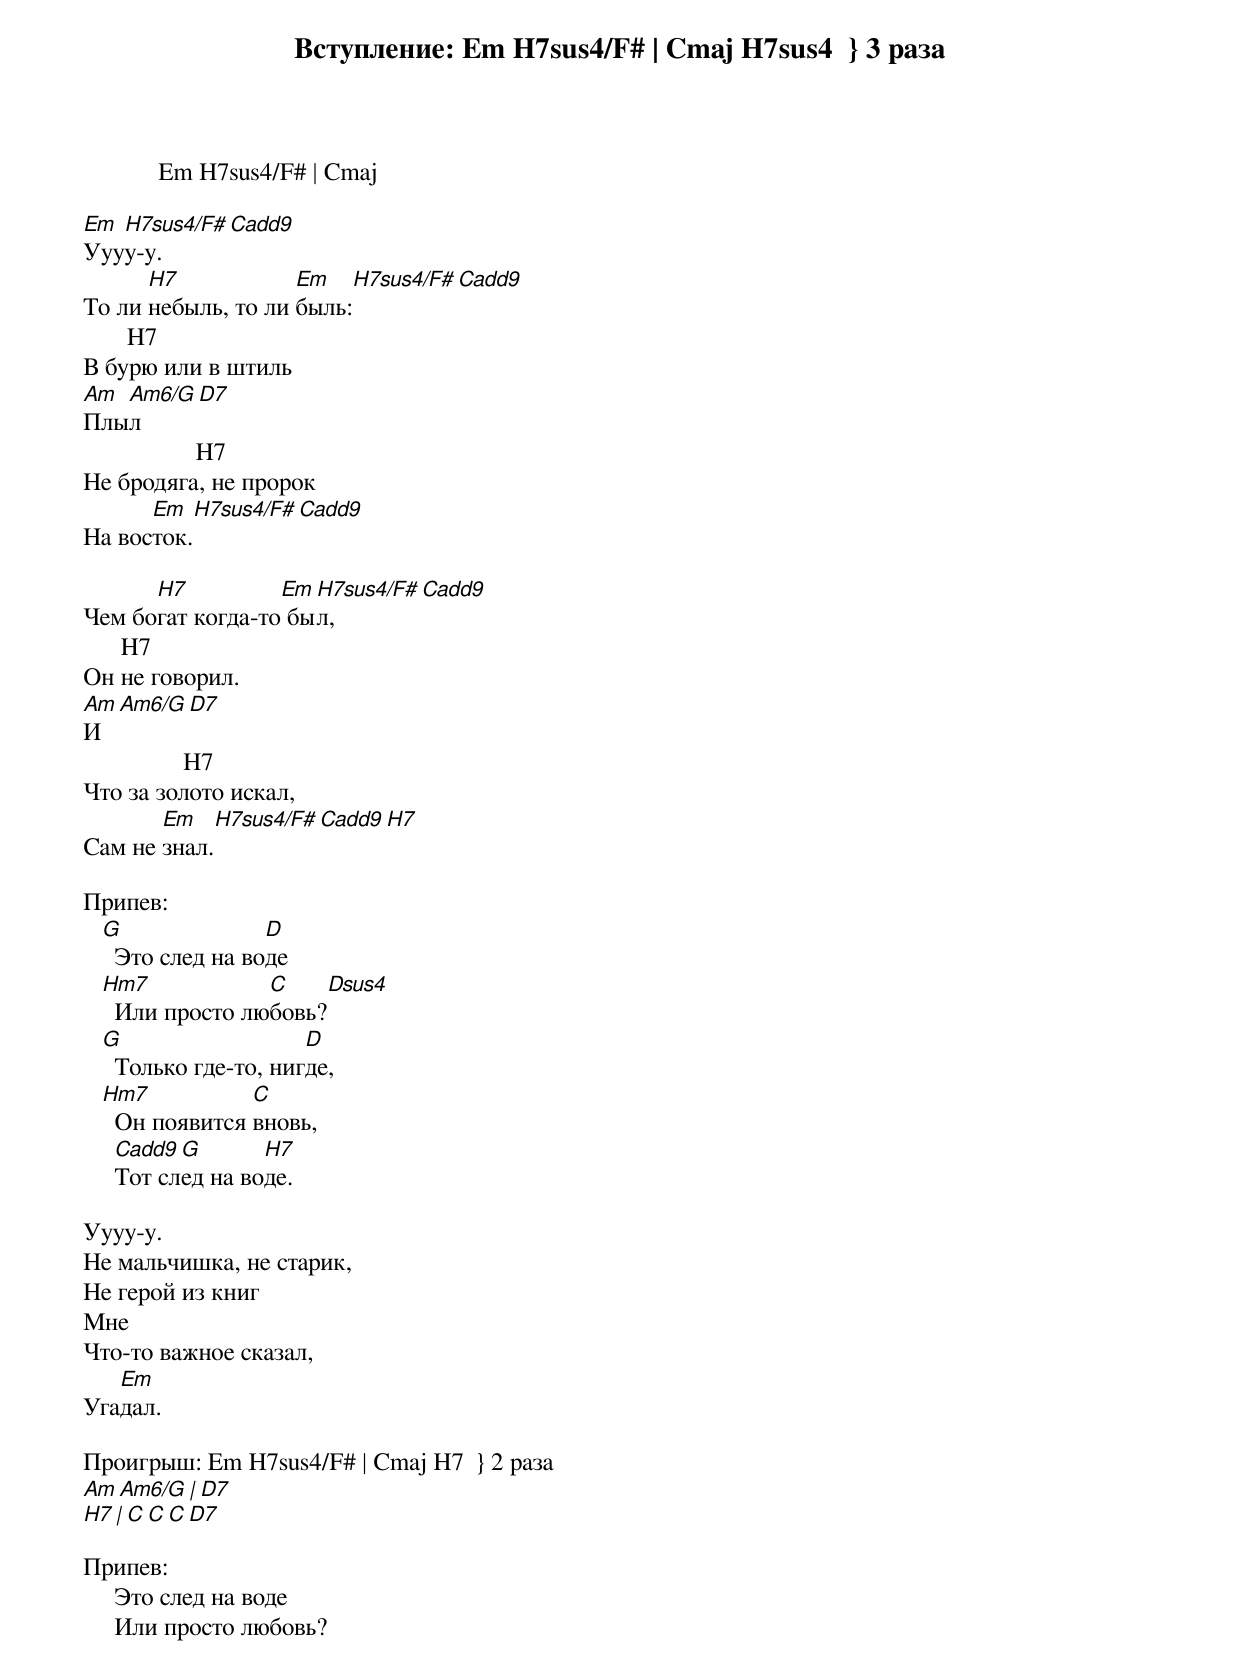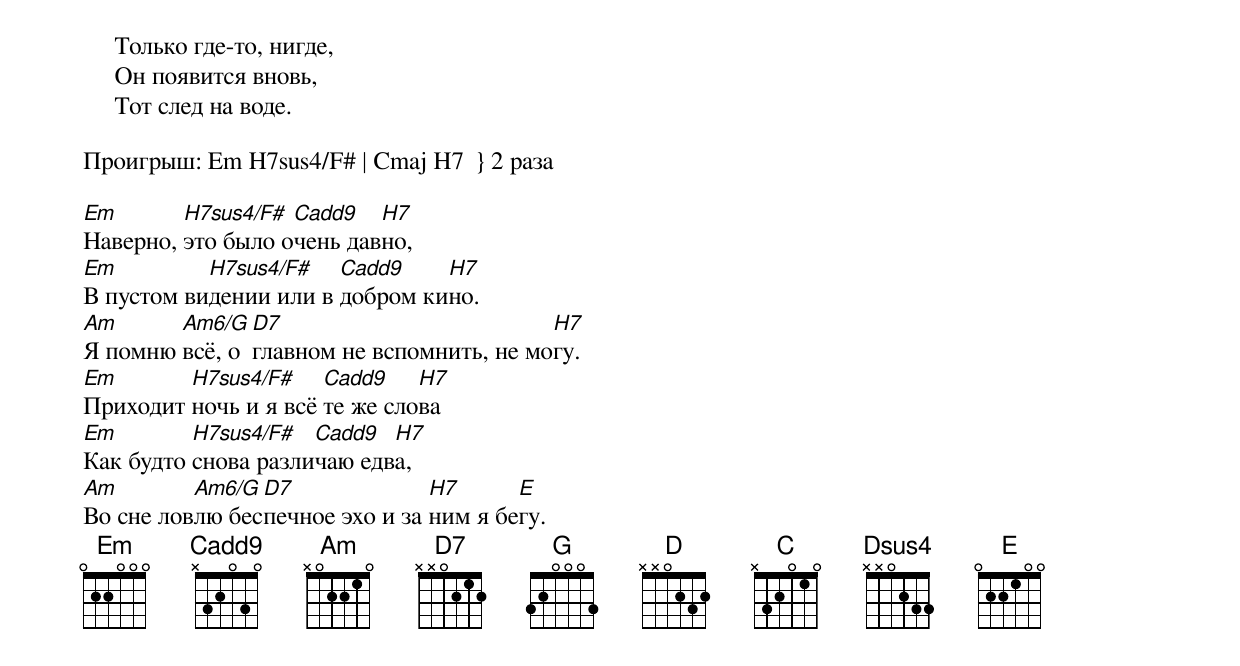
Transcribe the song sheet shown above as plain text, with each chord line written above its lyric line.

Вступление: Em H7sus4/F# | Cmaj H7sus4  } 3 раза
            Em H7sus4/F# | Cmaj

Em H7sus4/F# Cadd9
Уууу-у.
      H7            Em    H7sus4/F# Cadd9
То ли небыль, то ли быль:
       H7
В бурю или в штиль
Am Am6/G D7
Плыл
                  H7
Не бродяга, не пророк
      Em  H7sus4/F# Cadd9
На восток.

      H7          Em H7sus4/F# Cadd9
Чем богат когда-то был,
      H7
Он не говорил.
Am Am6/G D7
И
                H7
Что за золото искал,
       Em    H7sus4/F# Cadd9 H7
Сам не знал.

Припев:
   G               D
     Это след на воде
   Hm7            Cmaj  Dsus4
     Или просто любовь?
   G                   D
     Только где-то, нигде,
   Hm7           Cmaj
     Он появится вновь,
     Cadd9 G       H7
     Тот след на воде.

Уууу-у.
Не мальчишка, не старик,
Не герой из книг
Мне
Что-то важное сказал,
   Em
Угадал.

Проигрыш: Em H7sus4/F# | Cmaj H7  } 2 раза
          Am Am6/G | D7
          H7 | Cmaj Cmaj Cmaj D7

Припев:
     Это след на воде
     Или просто любовь?
     Только где-то, нигде,
     Он появится вновь,
     Тот след на воде.

Проигрыш: Em H7sus4/F# | Cmaj H7  } 2 раза

Em       H7sus4/F# Cadd9   H7
Наверно, это было очень давно,
Em         H7sus4/F#   Cadd9    H7
В пустом видении или в добром кино.
Am      Am6/G  D7                         H7
Я помню всё, о главном не вспомнить, не могу.
Em       H7sus4/F#    Cadd9    H7
Приходит ночь и я всё те же слова
Em        H7sus4/F#  Cadd9  H7
Как будто снова различаю едва,
Am        Am6/G D7              H7      E
Во сне ловлю беспечное эхо и за ним я бегу.
